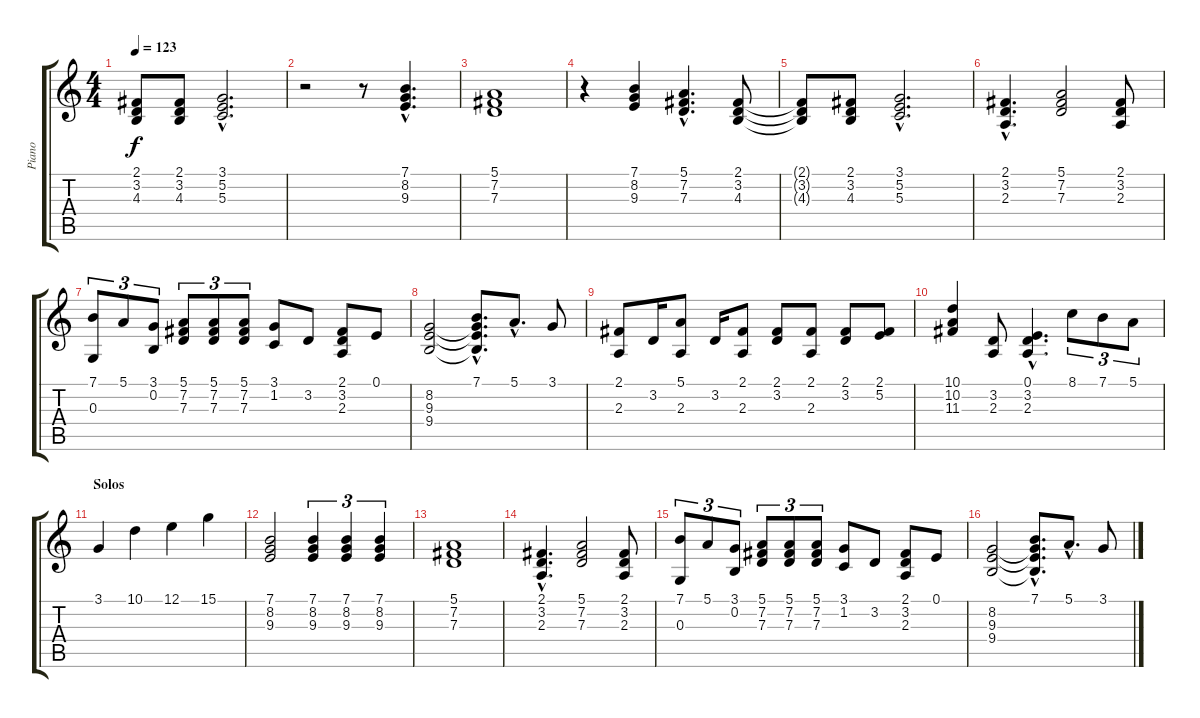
\track ("Piano" "Piano") {instrument acousticgrandpiano}
\staff {score tabs}
\tuning (E4 B3 G3 D3 A2 E2) {hide}
\ts (4 4)
\tempo 123
\clef g2
\ks c
(2.1{t} 3.2{t} 4.3{t}).8{dy f} (2.1 3.2 4.3).8 (3.1{hac} 5.2{hac} 5.3{hac}).2{d} |
r.2 r.8 (7.1{hac} 8.2{hac} 9.3{hac}).4{d} |
(5.1 7.2 7.3).1 |
r.4 (7.1 8.2 9.3).4 (5.1{hac} 7.2{hac} 7.3{hac}).4{d} (2.1 3.2 4.3).8 |
(2.1{t} 3.2{t} 4.3{t}).8 (2.1 3.2 4.3).8 (3.1{hac} 5.2{hac} 5.3{hac}).2{d} |
(2.1{hac} 3.2{hac} 2.3{hac}).4{d} (5.1 7.2 7.3).2 (2.1 3.2 2.3).8 |
(7.1 0.3).8{tu (3 2)} 5.1.8{tu (3 2)} (3.1 0.2).8{tu (3 2)} (5.1 7.2 7.3).8{tu (3 2)} (5.1 7.2 7.3).8{tu (3 2)} (5.1 7.2 7.3).8{tu (3 2)} (3.1 1.2).8 3.2.8 (2.1 3.2 2.3).8 0.1.8 |
(8.2 9.3 9.4).2 (7.1{hac} 8.2{hac t} 9.3{hac t} 9.4{hac t}).8{d} 5.1{hac}.8{d} 3.1.8 |
(2.1 2.3).8 3.2.16 (5.1 2.3).8 3.2.16 (2.1 2.3).8 (2.1 3.2).8 (2.1 2.3).8 (2.1 3.2).8 (2.1 5.2).8 |
(10.1 10.2 11.3).4 (3.2 2.3).8 (0.1{hac} 3.2{hac} 2.3{hac}).4{d} 8.1.8{tu (3 2)} 7.1.8{tu (3 2)} 5.1.8{tu (3 2)} |
\section ("" "Solos")
3.1.4 10.1.4 12.1.4 15.1.4 |
(7.1 8.2 9.3).2 (7.1 8.2 9.3).4{tu (3 2)} (7.1 8.2 9.3).4{tu (3 2)} (7.1 8.2 9.3).4{tu (3 2)} |
(5.1 7.2 7.3).1 |
(2.1{hac} 3.2{hac} 2.3{hac}).4{d} (5.1 7.2 7.3).2 (2.1 3.2 2.3).8 |
(7.1 0.3).8{tu (3 2)} 5.1.8{tu (3 2)} (3.1 0.2).8{tu (3 2)} (5.1 7.2 7.3).8{tu (3 2)} (5.1 7.2 7.3).8{tu (3 2)} (5.1 7.2 7.3).8{tu (3 2)} (3.1 1.2).8 3.2.8 (2.1 3.2 2.3).8 0.1.8 |
(8.2 9.3 9.4).2 (7.1{hac} 8.2{hac t} 9.3{hac t} 9.4{hac t}).8{d} 5.1{hac}.8{d} 3.1.8
